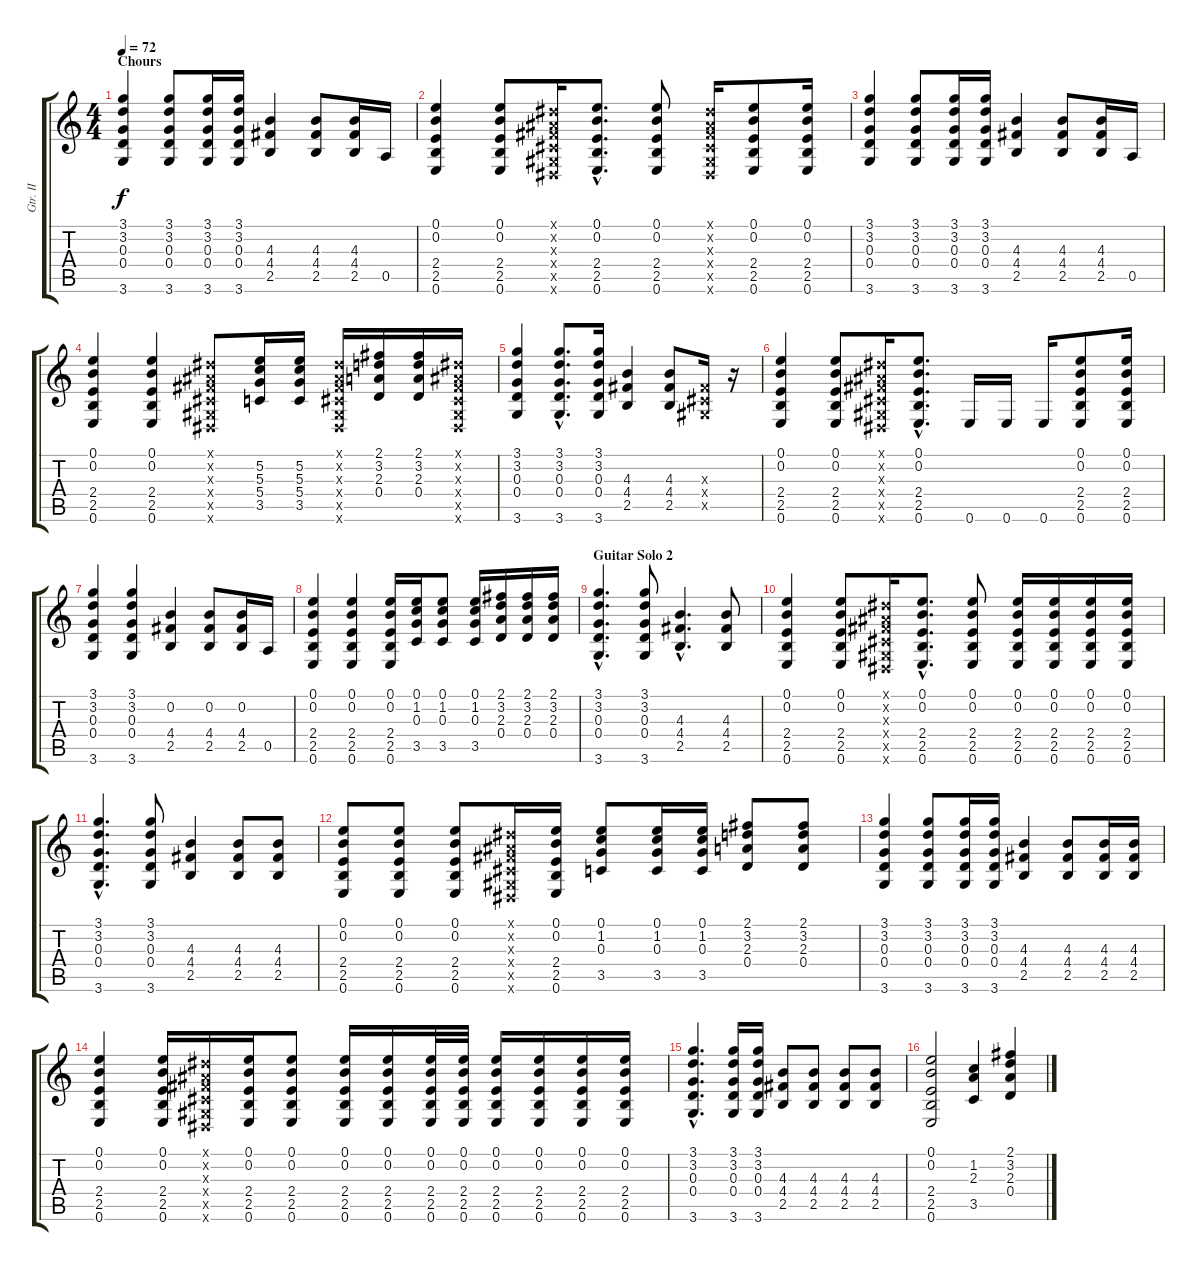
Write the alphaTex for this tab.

\track ("Gtr. II" "Gtr. II") {instrument distortionguitar}
\staff {score tabs}
\tuning (E4 B3 G3 D3 A2 E2) {hide}
\ts (4 4)
\section ("" "Chours")
\tempo 72
\clef g2
\ks c
(3.1 3.2 0.3 0.4 3.6).4{dy f} (3.1 3.2 0.3 0.4 3.6).8 (3.1 3.2 0.3 0.4 3.6).16 (3.1 3.2 0.3 0.4 3.6).16 (4.3 4.4 2.5).4 (4.3 4.4 2.5).8 (4.3 4.4 2.5).16 0.5.16 |
(0.1 0.2 2.4 2.5 0.6).4 (0.1 0.2 2.4 2.5 0.6).8 (-1.1{x} -1.2{x} -1.3{x} -1.4{x} -1.5{x} -1.6{x}).16 (0.1{hac} 0.2{hac} 2.4{hac} 2.5{hac} 0.6{hac}).8{d} (0.1 0.2 2.4 2.5 0.6).8 (-1.1{x} -1.2{x} -1.3{x} -1.4{x} -1.5{x} -1.6{x}).16 (0.1 0.2 2.4 2.5 0.6).8 (0.1 0.2 2.4 2.5 0.6).16 |
(3.1 3.2 0.3 0.4 3.6).4 (3.1 3.2 0.3 0.4 3.6).8 (3.1 3.2 0.3 0.4 3.6).16 (3.1 3.2 0.3 0.4 3.6).16 (4.3 4.4 2.5).4 (4.3 4.4 2.5).8 (4.3 4.4 2.5).16 0.5.16 |
(0.1 0.2 2.4 2.5 0.6).4 (0.1 0.2 2.4 2.5 0.6).4 (-1.1{x} -1.2{x} -1.3{x} -1.4{x} -1.5{x} -1.6{x}).8 (5.2 5.3 5.4 3.5).16 (5.2 5.3 5.4 3.5).16 (-1.1{x} -1.2{x} -1.3{x} -1.4{x} -1.5{x} -1.6{x}).16 (2.1 3.2 2.3 0.4).16 (2.1 3.2 2.3 0.4).16 (-1.1{x} -1.2{x} -1.3{x} -1.4{x} -1.5{x} -1.6{x}).16 |
(3.1 3.2 0.3 0.4 3.6).4 (3.1{hac} 3.2{hac} 0.3{hac} 0.4{hac} 3.6{hac}).8{d} (3.1 3.2 0.3 0.4 3.6).16 (4.3 4.4 2.5).4 (4.3 4.4 2.5).8 (-1.3{x} -1.4{x} -1.5{x}).16 r.16 |
(0.1 0.2 2.4 2.5 0.6).4 (0.1 0.2 2.4 2.5 0.6).8 (-1.1{x} -1.2{x} -1.3{x} -1.4{x} -1.5{x} -1.6{x}).16 (0.1{hac} 0.2{hac} 2.4{hac} 2.5{hac} 0.6{hac}).8{d} 0.6.16 0.6.16 0.6.16 (0.1 0.2 2.4 2.5 0.6).8 (0.1 0.2 2.4 2.5 0.6).16 |
(3.1 3.2 0.3 0.4 3.6).4 (3.1 3.2 0.3 0.4 3.6).4 (0.2 4.4 2.5).4 (0.2 4.4 2.5).8 (0.2 4.4 2.5).16 0.5.16 |
(0.1 0.2 2.4 2.5 0.6).4 (0.1 0.2 2.4 2.5 0.6).4 (0.1 0.2 2.4 2.5 0.6).16 (0.1 1.2 0.3 3.5).16 (0.1 1.2 0.3 3.5).8 (0.1 1.2 0.3 3.5).16 (2.1 3.2 2.3 0.4).16 (2.1 3.2 2.3 0.4).16 (2.1 3.2 2.3 0.4).16 |
\section ("" "Guitar Solo 2")
(3.1{hac} 3.2{hac} 0.3{hac} 0.4{hac} 3.6{hac}).4{d} (3.1 3.2 0.3 0.4 3.6).8 (4.3{hac} 4.4{hac} 2.5{hac}).4{d} (4.3 4.4 2.5).8 |
(0.1 0.2 2.4 2.5 0.6).4 (0.1 0.2 2.4 2.5 0.6).8 (-1.1{x} -1.2{x} -1.3{x} -1.4{x} -1.5{x} -1.6{x}).16 (0.1{hac} 0.2{hac} 2.4{hac} 2.5{hac} 0.6{hac}).8{d} (0.1 0.2 2.4 2.5 0.6).8 (0.1 0.2 2.4 2.5 0.6).16 (0.1 0.2 2.4 2.5 0.6).16 (0.1 0.2 2.4 2.5 0.6).16 (0.1 0.2 2.4 2.5 0.6).16 |
(3.1{hac} 3.2{hac} 0.3{hac} 0.4{hac} 3.6{hac}).4{d} (3.1 3.2 0.3 0.4 3.6).8 (4.3 4.4 2.5).4 (4.3 4.4 2.5).8 (4.3 4.4 2.5).8 |
(0.1 0.2 2.4 2.5 0.6).8 (0.1 0.2 2.4 2.5 0.6).8 (0.1 0.2 2.4 2.5 0.6).8 (-1.1{x} -1.2{x} -1.3{x} -1.4{x} -1.5{x} -1.6{x}).16 (0.1 0.2 2.4 2.5 0.6).16 (0.1 1.2 0.3 3.5).8 (0.1 1.2 0.3 3.5).16 (0.1 1.2 0.3 3.5).16 (2.1 3.2 2.3 0.4).8 (2.1 3.2 2.3 0.4).8 |
(3.1 3.2 0.3 0.4 3.6).4 (3.1 3.2 0.3 0.4 3.6).8 (3.1 3.2 0.3 0.4 3.6).16 (3.1 3.2 0.3 0.4 3.6).16 (4.3 4.4 2.5).4 (4.3 4.4 2.5).8 (4.3 4.4 2.5).16 (4.3 4.4 2.5).16 |
(0.1 0.2 2.4 2.5 0.6).4 (0.1 0.2 2.4 2.5 0.6).16 (-1.1{x} -1.2{x} -1.3{x} -1.4{x} -1.5{x} -1.6{x}).16 (0.1 0.2 2.4 2.5 0.6).16 (0.1 0.2 2.4 2.5 0.6).8 (0.1 0.2 2.4 2.5 0.6).16 (0.1 0.2 2.4 2.5 0.6).16 (0.1 0.2 2.4 2.5 0.6).32 (0.1 0.2 2.4 2.5 0.6).32 (0.1 0.2 2.4 2.5 0.6).16 (0.1 0.2 2.4 2.5 0.6).16 (0.1 0.2 2.4 2.5 0.6).16 (0.1 0.2 2.4 2.5 0.6).16 |
(3.1{hac} 3.2{hac} 0.3{hac} 0.4{hac} 3.6{hac}).4{d} (3.1 3.2 0.3 0.4 3.6).16 (3.1 3.2 0.3 0.4 3.6).16 (4.3 4.4 2.5).8 (4.3 4.4 2.5).8 (4.3 4.4 2.5).8 (4.3 4.4 2.5).8 |
(0.1 0.2 2.4 2.5 0.6).2 (1.2 2.3 3.5).4 (2.1 3.2 2.3 0.4).4
